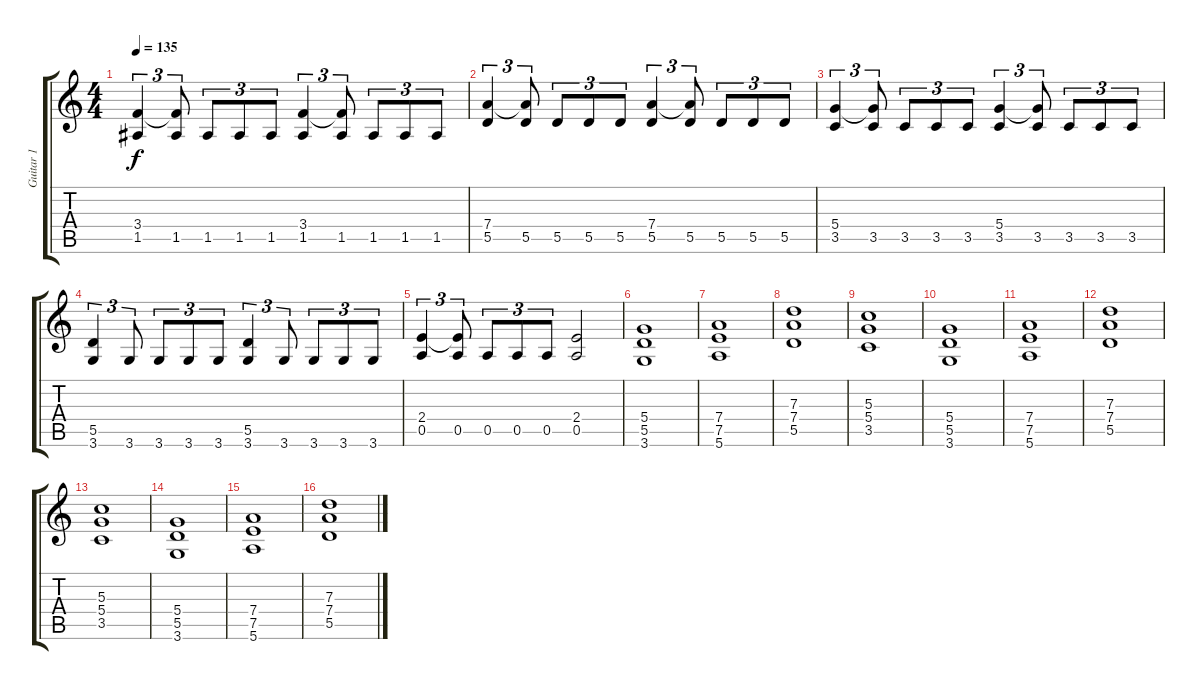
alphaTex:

\track ("Guitar 1" "Guitar 1") {instrument distortionguitar}
\staff {score tabs}
\tuning (E4 B3 G3 D3 A2 E2) {hide}
\ts (4 4)
\tempo 135
\clef g2
\ks c
(3.4 1.5).4{tu (3 2) dy f} (3.4{t} 1.5).8{tu (3 2)} 1.5.8{tu (3 2)} 1.5.8{tu (3 2)} 1.5.8{tu (3 2)} (3.4 1.5).4{tu (3 2)} (3.4{t} 1.5).8{tu (3 2)} 1.5.8{tu (3 2)} 1.5.8{tu (3 2)} 1.5.8{tu (3 2)} |
(7.4 5.5).4{tu (3 2)} (7.4{t} 5.5).8{tu (3 2)} 5.5.8{tu (3 2)} 5.5.8{tu (3 2)} 5.5.8{tu (3 2)} (7.4 5.5).4{tu (3 2)} (7.4{t} 5.5).8{tu (3 2)} 5.5.8{tu (3 2)} 5.5.8{tu (3 2)} 5.5.8{tu (3 2)} |
(5.4 3.5).4{tu (3 2)} (5.4{t} 3.5).8{tu (3 2)} 3.5.8{tu (3 2)} 3.5.8{tu (3 2)} 3.5.8{tu (3 2)} (5.4 3.5).4{tu (3 2)} (5.4{t} 3.5).8{tu (3 2)} 3.5.8{tu (3 2)} 3.5.8{tu (3 2)} 3.5.8{tu (3 2)} |
(5.5 3.6).4{tu (3 2)} 3.6.8{tu (3 2)} 3.6.8{tu (3 2)} 3.6.8{tu (3 2)} 3.6.8{tu (3 2)} (5.5 3.6).4{tu (3 2)} 3.6.8{tu (3 2)} 3.6.8{tu (3 2)} 3.6.8{tu (3 2)} 3.6.8{tu (3 2)} |
(2.4 0.5).4{tu (3 2)} (2.4{t} 0.5).8{tu (3 2)} 0.5.8{tu (3 2)} 0.5.8{tu (3 2)} 0.5.8{tu (3 2)} (2.4 0.5).2 |
(5.4 5.5 3.6).1 |
(7.4 7.5 5.6).1 |
(7.3 7.4 5.5).1 |
(5.3 5.4 3.5).1 |
(5.4 5.5 3.6).1 |
(7.4 7.5 5.6).1 |
(7.3 7.4 5.5).1 |
(5.3 5.4 3.5).1 |
(5.4 5.5 3.6).1 |
(7.4 7.5 5.6).1 |
(7.3 7.4 5.5).1
